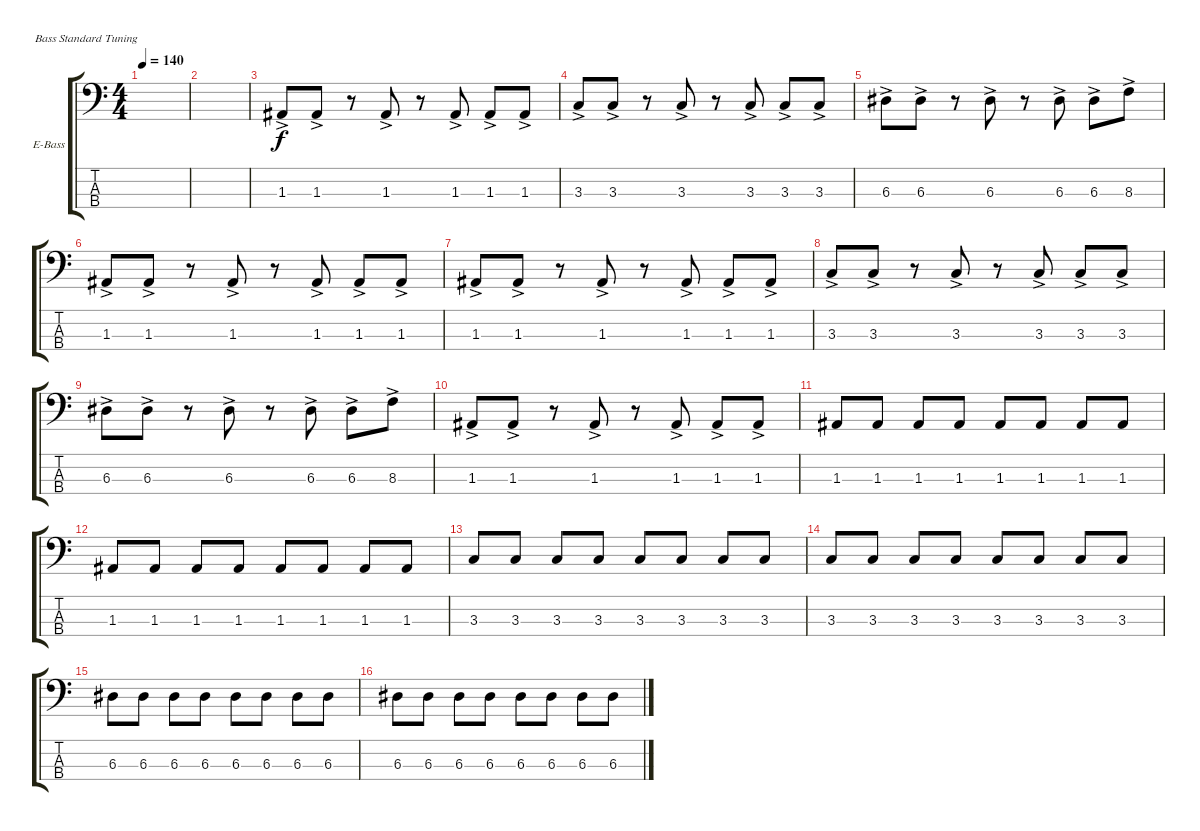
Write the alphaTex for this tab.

\defaultSystemsLayout 4
\bracketExtendMode groupsimilarinstruments
\firstSystemTrackNameOrientation horizontal
\otherSystemsTrackNameOrientation horizontal
\track ("Electric Bass" "E-Bass") {instrument electricbassfinger}
\staff {score tabs}
\tuning (G2 D2 A1 E1)
\ts (4 4)
\tempo 140
\clef f4
\scale
0.487395
\ks c
|
\scale
0.256303 |
\scale
0.256303 1.3{ac}.8 1.3{ac}.8 r.8 1.3{ac}.8 r.8 1.3{ac}.8 1.3{ac}.8 1.3{ac}.8 |
\scale
0.333333 3.3{ac}.8 3.3{ac}.8 r.8 3.3{ac}.8 r.8 3.3{ac}.8 3.3{ac}.8 3.3{ac}.8 |
\scale
0.333333 6.3{ac}.8 6.3{ac}.8 r.8 6.3{ac}.8 r.8 6.3{ac}.8 6.3{ac}.8 8.3{ac}.8 |
\scale
0.333333 1.3{ac}.8 1.3{ac}.8 r.8 1.3{ac}.8 r.8 1.3{ac}.8 1.3{ac}.8 1.3{ac}.8 |
\scale
0.333333 1.3{ac}.8 1.3{ac}.8 r.8 1.3{ac}.8 r.8 1.3{ac}.8 1.3{ac}.8 1.3{ac}.8 |
\scale
0.333333 3.3{ac}.8 3.3{ac}.8 r.8 3.3{ac}.8 r.8 3.3{ac}.8 3.3{ac}.8 3.3{ac}.8 |
\scale
0.333333 6.3{ac}.8 6.3{ac}.8 r.8 6.3{ac}.8 r.8 6.3{ac}.8 6.3{ac}.8 8.3{ac}.8 |
\scale
0.333333 1.3{ac}.8 1.3{ac}.8 r.8 1.3{ac}.8 r.8 1.3{ac}.8 1.3{ac}.8 1.3{ac}.8 |
\scale
0.333333 1.3.8 1.3.8 1.3.8 1.3.8 1.3.8 1.3.8 1.3.8 1.3.8 |
\scale
0.333333 1.3.8 1.3.8 1.3.8 1.3.8 1.3.8 1.3.8 1.3.8 1.3.8 |
\scale
0.333333 3.3.8 3.3.8 3.3.8 3.3.8 3.3.8 3.3.8 3.3.8 3.3.8 |
\scale
0.333333 3.3.8 3.3.8 3.3.8 3.3.8 3.3.8 3.3.8 3.3.8 3.3.8 |
\scale
0.333333 6.3.8 6.3.8 6.3.8 6.3.8 6.3.8 6.3.8 6.3.8 6.3.8 |
\scale
0.333333 6.3.8 6.3.8 6.3.8 6.3.8 6.3.8 6.3.8 6.3.8 6.3.8
